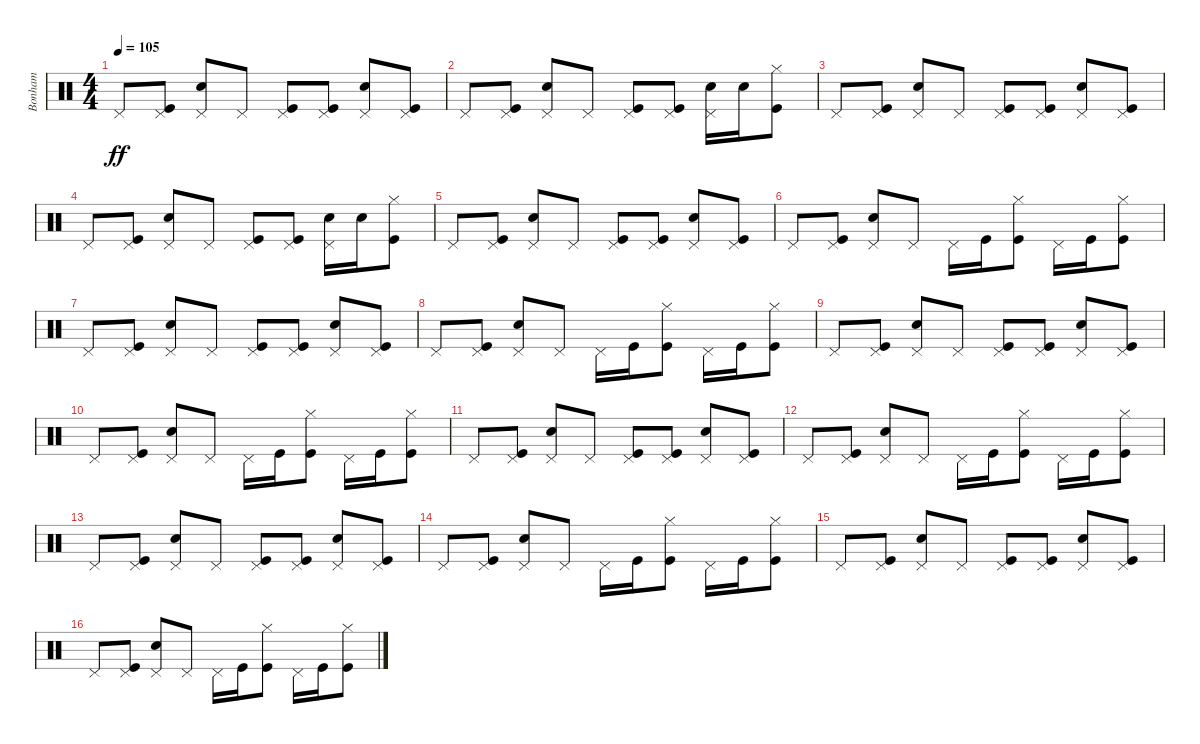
\track ("Bonham" "Bonham") {instrument percussion}
\staff {score}
\articulation defaults
\ts (4 4)
\tempo 105
\clef neutral
\ks c "Pedal Hi-Hat (hit)".8{dy ff}
("Kick (hit)" "Pedal Hi-Hat (hit)").8 ("Snare (hit) 2" "Pedal Hi-Hat (hit)").8 "Pedal Hi-Hat (hit)".8 ("Kick (hit)" "Pedal Hi-Hat (hit)").8 ("Kick (hit)" "Pedal Hi-Hat (hit)").8 ("Snare (hit) 2" "Pedal Hi-Hat (hit)").8 ("Kick (hit)" "Pedal Hi-Hat (hit)").8 |
"Pedal Hi-Hat (hit)".8 ("Kick (hit)" "Pedal Hi-Hat (hit)").8 ("Snare (hit) 2" "Pedal Hi-Hat (hit)").8 "Pedal Hi-Hat (hit)".8 ("Kick (hit)" "Pedal Hi-Hat (hit)").8 ("Kick (hit)" "Pedal Hi-Hat (hit)").8 ("Snare (hit) 2" "Pedal Hi-Hat (hit)").16 "Snare (hit) 2".16 ("Kick (hit)" "Hi-Hat (closed)").8 |
"Pedal Hi-Hat (hit)".8 ("Kick (hit)" "Pedal Hi-Hat (hit)").8 ("Snare (hit) 2" "Pedal Hi-Hat (hit)").8 "Pedal Hi-Hat (hit)".8 ("Kick (hit)" "Pedal Hi-Hat (hit)").8 ("Kick (hit)" "Pedal Hi-Hat (hit)").8 ("Snare (hit) 2" "Pedal Hi-Hat (hit)").8 ("Kick (hit)" "Pedal Hi-Hat (hit)").8 |
"Pedal Hi-Hat (hit)".8 ("Kick (hit)" "Pedal Hi-Hat (hit)").8 ("Snare (hit) 2" "Pedal Hi-Hat (hit)").8 "Pedal Hi-Hat (hit)".8 ("Kick (hit)" "Pedal Hi-Hat (hit)").8 ("Kick (hit)" "Pedal Hi-Hat (hit)").8 ("Snare (hit) 2" "Pedal Hi-Hat (hit)").16 "Snare (hit) 2".16 ("Kick (hit)" "Hi-Hat (closed)").8 |
"Pedal Hi-Hat (hit)".8 ("Kick (hit)" "Pedal Hi-Hat (hit)").8 ("Snare (hit) 2" "Pedal Hi-Hat (hit)").8 "Pedal Hi-Hat (hit)".8 ("Kick (hit)" "Pedal Hi-Hat (hit)").8 ("Kick (hit)" "Pedal Hi-Hat (hit)").8 ("Snare (hit) 2" "Pedal Hi-Hat (hit)").8 ("Kick (hit)" "Pedal Hi-Hat (hit)").8 |
"Pedal Hi-Hat (hit)".8 ("Kick (hit)" "Pedal Hi-Hat (hit)").8 ("Snare (hit) 2" "Pedal Hi-Hat (hit)").8 "Pedal Hi-Hat (hit)".8 "Pedal Hi-Hat (hit)".16 "Kick (hit)".16 ("Kick (hit)" "Hi-Hat (closed)").8 "Pedal Hi-Hat (hit)".16 "Kick (hit)".16 ("Kick (hit)" "Hi-Hat (closed)").8 |
"Pedal Hi-Hat (hit)".8 ("Kick (hit)" "Pedal Hi-Hat (hit)").8 ("Snare (hit) 2" "Pedal Hi-Hat (hit)").8 "Pedal Hi-Hat (hit)".8 ("Kick (hit)" "Pedal Hi-Hat (hit)").8 ("Kick (hit)" "Pedal Hi-Hat (hit)").8 ("Snare (hit) 2" "Pedal Hi-Hat (hit)").8 ("Kick (hit)" "Pedal Hi-Hat (hit)").8 |
"Pedal Hi-Hat (hit)".8 ("Kick (hit)" "Pedal Hi-Hat (hit)").8 ("Snare (hit) 2" "Pedal Hi-Hat (hit)").8 "Pedal Hi-Hat (hit)".8 "Pedal Hi-Hat (hit)".16 "Kick (hit)".16 ("Kick (hit)" "Hi-Hat (closed)").8 "Pedal Hi-Hat (hit)".16 "Kick (hit)".16 ("Kick (hit)" "Hi-Hat (closed)").8 |
"Pedal Hi-Hat (hit)".8 ("Kick (hit)" "Pedal Hi-Hat (hit)").8 ("Snare (hit) 2" "Pedal Hi-Hat (hit)").8 "Pedal Hi-Hat (hit)".8 ("Kick (hit)" "Pedal Hi-Hat (hit)").8 ("Kick (hit)" "Pedal Hi-Hat (hit)").8 ("Snare (hit) 2" "Pedal Hi-Hat (hit)").8 ("Kick (hit)" "Pedal Hi-Hat (hit)").8 |
"Pedal Hi-Hat (hit)".8 ("Kick (hit)" "Pedal Hi-Hat (hit)").8 ("Snare (hit) 2" "Pedal Hi-Hat (hit)").8 "Pedal Hi-Hat (hit)".8 "Pedal Hi-Hat (hit)".16 "Kick (hit)".16 ("Kick (hit)" "Hi-Hat (closed)").8 "Pedal Hi-Hat (hit)".16 "Kick (hit)".16 ("Kick (hit)" "Hi-Hat (closed)").8 |
"Pedal Hi-Hat (hit)".8 ("Kick (hit)" "Pedal Hi-Hat (hit)").8 ("Snare (hit) 2" "Pedal Hi-Hat (hit)").8 "Pedal Hi-Hat (hit)".8 ("Kick (hit)" "Pedal Hi-Hat (hit)").8 ("Kick (hit)" "Pedal Hi-Hat (hit)").8 ("Snare (hit) 2" "Pedal Hi-Hat (hit)").8 ("Kick (hit)" "Pedal Hi-Hat (hit)").8 |
"Pedal Hi-Hat (hit)".8 ("Kick (hit)" "Pedal Hi-Hat (hit)").8 ("Snare (hit) 2" "Pedal Hi-Hat (hit)").8 "Pedal Hi-Hat (hit)".8 "Pedal Hi-Hat (hit)".16 "Kick (hit)".16 ("Kick (hit)" "Hi-Hat (closed)").8 "Pedal Hi-Hat (hit)".16 "Kick (hit)".16 ("Kick (hit)" "Hi-Hat (closed)").8 |
"Pedal Hi-Hat (hit)".8 ("Kick (hit)" "Pedal Hi-Hat (hit)").8 ("Snare (hit) 2" "Pedal Hi-Hat (hit)").8 "Pedal Hi-Hat (hit)".8 ("Kick (hit)" "Pedal Hi-Hat (hit)").8 ("Kick (hit)" "Pedal Hi-Hat (hit)").8 ("Snare (hit) 2" "Pedal Hi-Hat (hit)").8 ("Kick (hit)" "Pedal Hi-Hat (hit)").8 |
"Pedal Hi-Hat (hit)".8 ("Kick (hit)" "Pedal Hi-Hat (hit)").8 ("Snare (hit) 2" "Pedal Hi-Hat (hit)").8 "Pedal Hi-Hat (hit)".8 "Pedal Hi-Hat (hit)".16 "Kick (hit)".16 ("Kick (hit)" "Hi-Hat (closed)").8 "Pedal Hi-Hat (hit)".16 "Kick (hit)".16 ("Kick (hit)" "Hi-Hat (closed)").8 |
"Pedal Hi-Hat (hit)".8 ("Kick (hit)" "Pedal Hi-Hat (hit)").8 ("Snare (hit) 2" "Pedal Hi-Hat (hit)").8 "Pedal Hi-Hat (hit)".8 ("Kick (hit)" "Pedal Hi-Hat (hit)").8 ("Kick (hit)" "Pedal Hi-Hat (hit)").8 ("Snare (hit) 2" "Pedal Hi-Hat (hit)").8 ("Kick (hit)" "Pedal Hi-Hat (hit)").8 |
"Pedal Hi-Hat (hit)".8 ("Kick (hit)" "Pedal Hi-Hat (hit)").8 ("Snare (hit) 2" "Pedal Hi-Hat (hit)").8 "Pedal Hi-Hat (hit)".8 "Pedal Hi-Hat (hit)".16 "Kick (hit)".16 ("Kick (hit)" "Hi-Hat (closed)").8 "Pedal Hi-Hat (hit)".16 "Kick (hit)".16 ("Kick (hit)" "Hi-Hat (closed)").8
